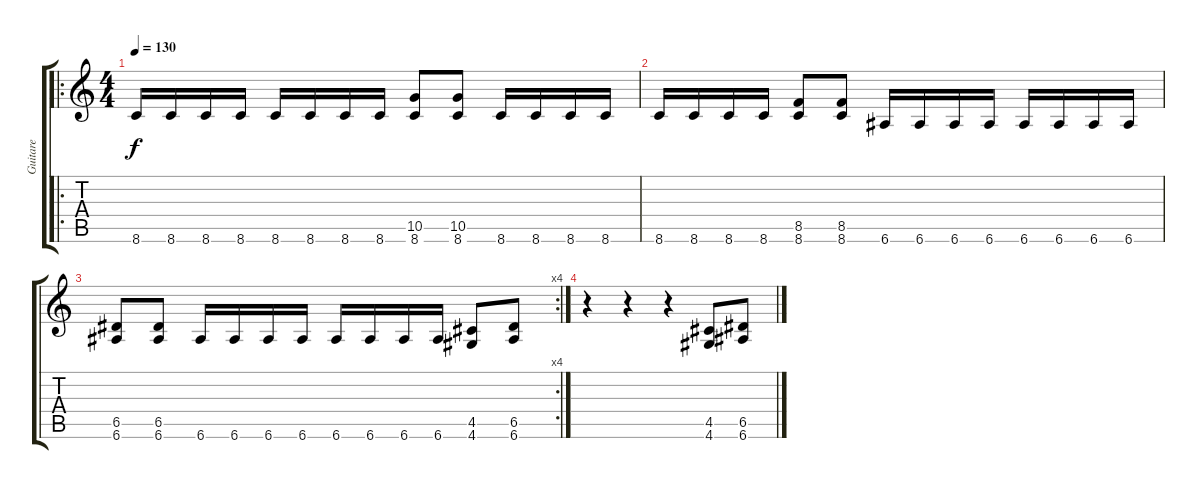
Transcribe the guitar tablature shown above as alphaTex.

\track ("Guitare" "Guitare") {instrument distortionguitar}
\staff {score tabs}
\tuning (E4 B3 G3 D3 A2 E2) {hide}
\ro
\ts (4 4)
\tempo 130
\clef g2
\ks c
8.6.16{dy f} 8.6.16 8.6.16 8.6.16 8.6.16 8.6.16 8.6.16 8.6.16 (10.5 8.6).8 (10.5 8.6).8 8.6.16 8.6.16 8.6.16 8.6.16 |
8.6.16 8.6.16 8.6.16 8.6.16 (8.5 8.6).8 (8.5 8.6).8 6.6.16 6.6.16 6.6.16 6.6.16 6.6.16 6.6.16 6.6.16 6.6.16 |
\rc 4
(6.5 6.6).8 (6.5 6.6).8 6.6.16 6.6.16 6.6.16 6.6.16 6.6.16 6.6.16 6.6.16 6.6.16 (4.5 4.6).8 (6.5 6.6).8 |
r.4 r.4 r.4 (4.5 4.6).8 (6.5 6.6).8
